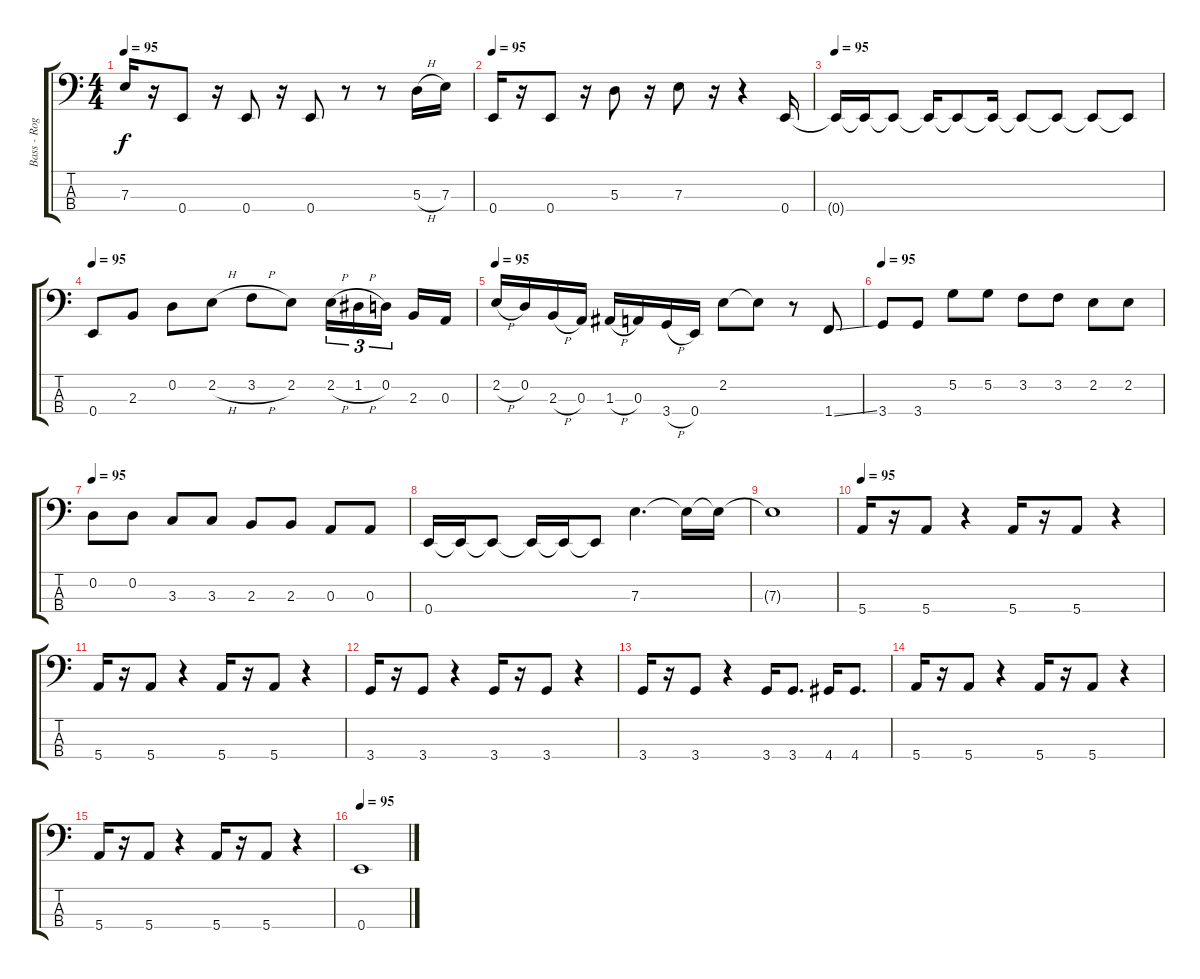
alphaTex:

\track ("Bass - Roger Waters" "Bass - Rog") {instrument electricbasspick}
\staff {score tabs}
\tuning (G2 D2 A1 E1) {hide}
\ts (4 4)
\tempo 95
\clef f4
\ks c
7.3.16{dy f} r.16 0.4.8 r.16 0.4.8 r.16 0.4.8 r.8 r.8 5.3{h}.16 7.3.16 |
\tempo 95
0.4.16 r.16 0.4.8 r.16 5.3.8 r.16 7.3.8 r.16 r.4 0.4.16 |
\tempo 95
0.4{t}.16 0.4{t}.16 0.4{t}.8 0.4{t}.16 0.4{t}.8 0.4{t}.16 0.4{t}.8 0.4{t}.8 0.4{t}.8 0.4{t}.8 |
\tempo 95
0.4.8 2.3.8 0.2.8 2.2{h}.8 3.2{h}.8 2.2.8 2.2{h}.16{tu (3 2)} 1.2{h}.16{tu (3 2)} 0.2.16{tu (3 2)} 2.3.16 0.3.16 |
\tempo 95
2.2{h}.16 0.2.16 2.3{h}.16 0.3.16 1.3{h}.16 0.3.16 3.4{h}.16 0.4.16 2.2.8 2.2{t}.8 r.8 1.4{ss}.8 |
\tempo 95
3.4.8 3.4.8 5.2.8 5.2.8 3.2.8 3.2.8 2.2.8 2.2.8 |
\tempo 95
0.2.8 0.2.8 3.3.8 3.3.8 2.3.8 2.3.8 0.3.8 0.3.8 |
0.4.16 0.4{t}.16 0.4{t}.8 0.4{t}.16 0.4{t}.16 0.4{t}.8 7.3.4{d} 7.3{t}.16 7.3{t}.16 |
7.3{t}.1 |
\tempo 95
5.4.16 r.16 5.4.8 r.4 5.4.16 r.16 5.4.8 r.4 |
5.4.16 r.16 5.4.8 r.4 5.4.16 r.16 5.4.8 r.4 |
3.4.16 r.16 3.4.8 r.4 3.4.16 r.16 3.4.8 r.4 |
3.4.16 r.16 3.4.8 r.4 3.4.16 3.4.8{d} 4.4.16 4.4.8{d} |
5.4.16 r.16 5.4.8 r.4 5.4.16 r.16 5.4.8 r.4 |
5.4.16 r.16 5.4.8 r.4 5.4.16 r.16 5.4.8 r.4 |
\tempo 95
0.4.1
